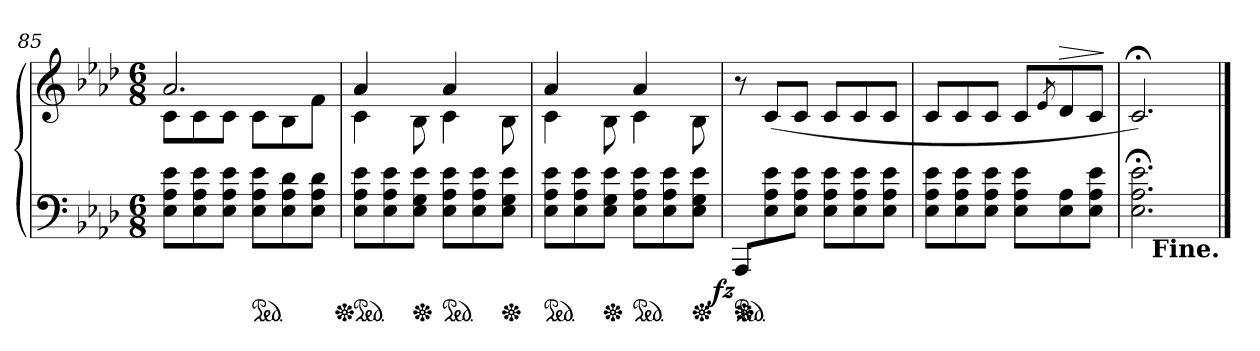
**kern	**kern	**dynam
*part1	*part1	*part1
*staff2	*staff1	*staff1/2
*clefF4	*clefG2	*
*k[b-e-a-d-]	*k[b-e-a-d-]	*
*A-:	*A-:	*
*M6/8	*M6/8	*
=85	=85	=85
*	*^	*
8E- 8A- 8e-L	2.a-	8cL	.
8E- 8A- 8e-	.	8c	.
8E- 8A- 8e-J	.	8cJ	.
*ped	*	*	*
8E- 8A- 8e-L	.	8cL	.
8E- 8A- 8d-	.	8B-	.
8E- 8A- 8d-J	.	8fJ	.
=86	=86	=86	=86
*Xped	*	*	*
*ped	*	*	*
8E- 8A- 8e-L	4a-	4c	.
8E- 8A- 8e-	.	.	.
*Xped	*	*	*
8E- 8G 8e-J	8ryy	8B-\	.
*ped	*	*	*
8E- 8A- 8e-L	4a-	4c	.
8E- 8A- 8e-	.	.	.
*Xped	*	*	*
8E- 8G 8e-J	8ryy	8B-\	.
=87	=87	=87	=87
*ped	*	*	*
8E- 8A- 8e-L	4a-	4c	.
8E- 8A- 8e-	.	.	.
*Xped	*	*	*
8E- 8G 8e-J	8ryy	8B-\	.
*ped	*	*	*
8E- 8A- 8e-L	4a-	4c	.
8E- 8A- 8e-	.	.	.
*Xped	*	*	*
8E- 8G 8e-J	8ryy	8B-\	.
=88	=88	=88	=88
!LO:TX:a:color=crimson:t=⚠	!	!	!
!	!	!	!LO:DY:b=2:rj
*	*v	*v	*
*ped	*	*
*Xped	*	*
8AAA-/L	8r	fz
8E-\ 8A-\ 8e-\	(>8cL	.
8E-\ 8A-\ 8e-\J	8cJ	.
8E- 8A- 8e-L	8cL	.
8E- 8A- 8e-	8c	.
8E- 8A- 8e-J	8cJ	.
=89	=89	=89
8E- 8A- 8e-L	8cL	.
8E- 8A- 8e-	8c	.
8E- 8A- 8e-J	8cJ	.
8E- 8A- 8e-L	8cL	.
.	8qe-/	.
!	!	!LO:HP:a
8E- 8A-	8d-	>
8E- 8A- 8e-J	8cJ	.
.	.	]
=90	=90	=90
2.E-; 2.A-; 2.e-;	2.c;<)	.
!LO:TX:b:B:t=Fine.	!	!
==	==	==
*-	*-	*-
